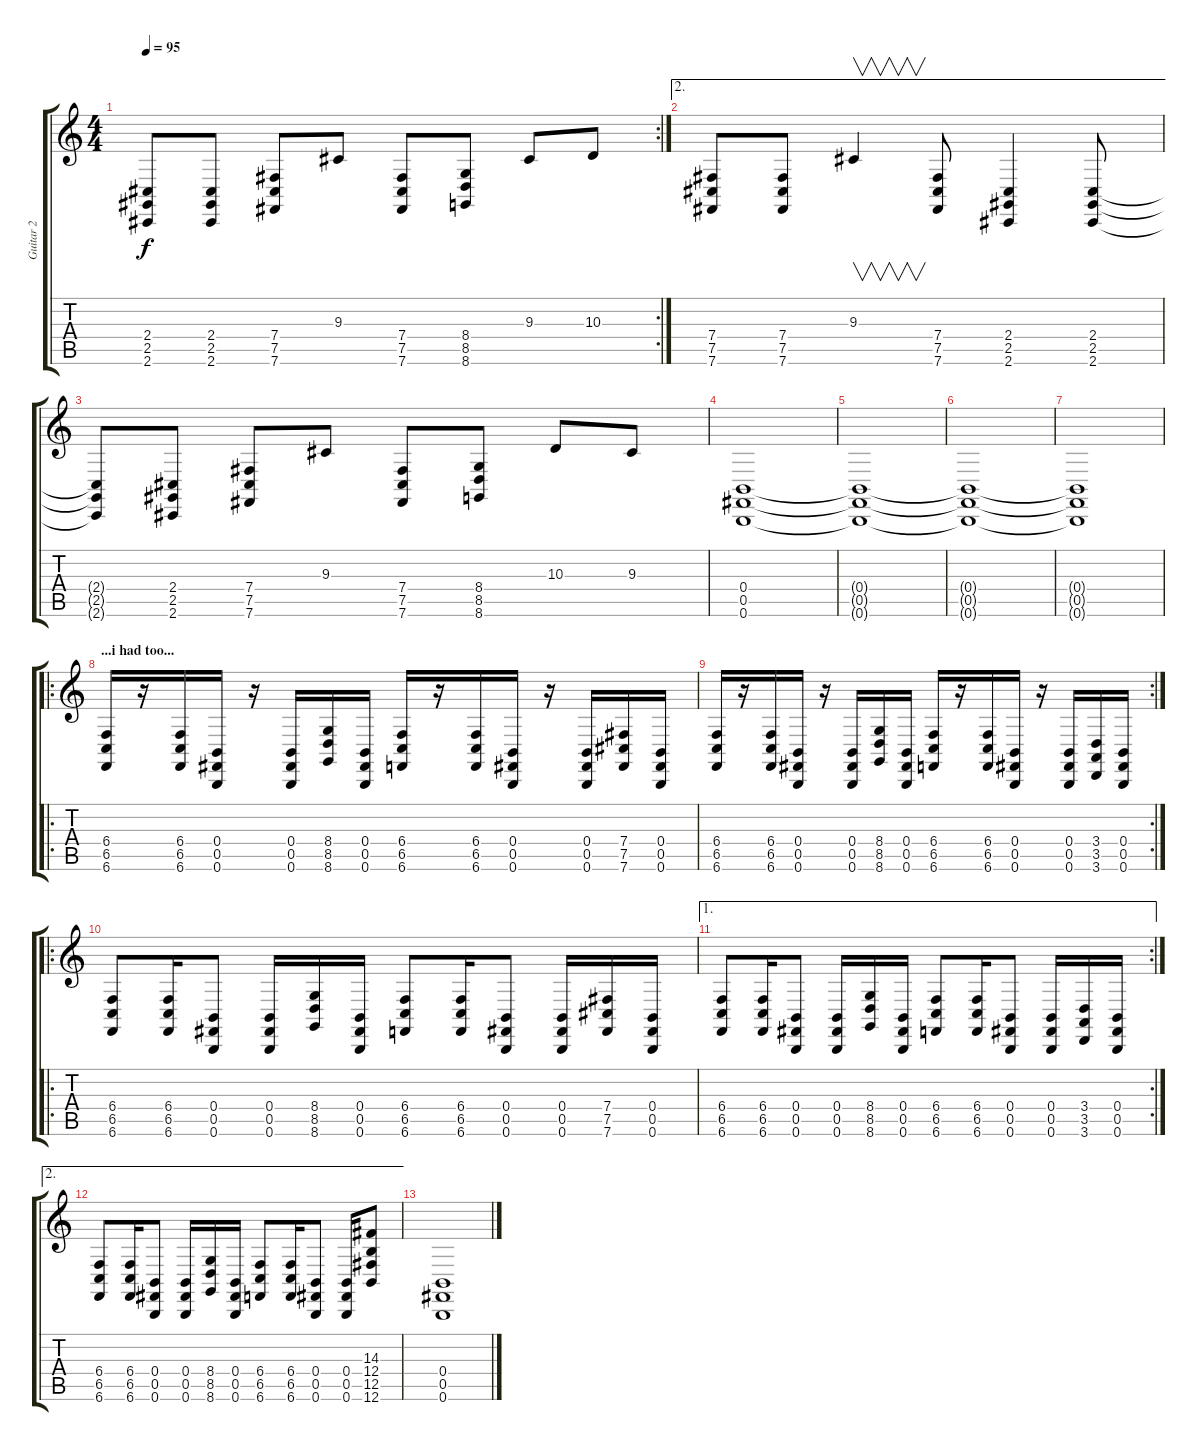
\track ("Guitar 2" "Guitar 2") {instrument lead2sawtooth}
\staff {score tabs}
\tuning (Db4 Ab3 E3 B2 Gb2 B1) {hide}
\rc 2
\ts (4 4)
\tempo 95
\clef g2
\ks c
(2.4{t} 2.5{t} 2.6{t}).8{dy f} (2.4 2.5 2.6).8 (7.4 7.5 7.6).8 9.3.8 (7.4 7.5 7.6).8 (8.4 8.5 8.6).8 9.3.8 10.3.8 |
\ae 2
(7.4 7.5 7.6).8 (7.4 7.5 7.6).8 9.3.4{v} (7.4 7.5 7.6).8 (2.4 2.5 2.6).4 (2.4 2.5 2.6).8 |
(2.4{t} 2.5{t} 2.6{t}).8 (2.4 2.5 2.6).8 (7.4 7.5 7.6).8 9.3.8 (7.4 7.5 7.6).8 (8.4 8.5 8.6).8 10.3.8 9.3.8 |
(0.4 0.5 0.6).1{volume 6} |
(0.4{t} 0.5{t} 0.6{t}).1 |
(0.4{t} 0.5{t} 0.6{t}).1{volume 0} |
(0.4{t} 0.5{t} 0.6{t}).1 |
\ro
\section ("" "...i had too...")
(6.4 6.5 6.6).16{volume 16} r.16 (6.4 6.5 6.6).16 (0.4 0.5 0.6).16 r.16 (0.4 0.5 0.6).16 (8.4 8.5 8.6).16 (0.4 0.5 0.6).16 (6.4 6.5 6.6).16 r.16 (6.4 6.5 6.6).16 (0.4 0.5 0.6).16 r.16 (0.4 0.5 0.6).16 (7.4 7.5 7.6).16 (0.4 0.5 0.6).16 |
\rc 2
(6.4 6.5 6.6).16 r.16 (6.4 6.5 6.6).16 (0.4 0.5 0.6).16 r.16 (0.4 0.5 0.6).16 (8.4 8.5 8.6).16 (0.4 0.5 0.6).16 (6.4 6.5 6.6).16 r.16 (6.4 6.5 6.6).16 (0.4 0.5 0.6).16 r.16 (0.4 0.5 0.6).16 (3.4 3.5 3.6).16 (0.4 0.5 0.6).16 |
\ro
(6.4 6.5 6.6).8 (6.4 6.5 6.6).16 (0.4 0.5 0.6).8 (0.4 0.5 0.6).16 (8.4 8.5 8.6).16 (0.4 0.5 0.6).16 (6.4 6.5 6.6).8 (6.4 6.5 6.6).16 (0.4 0.5 0.6).8 (0.4 0.5 0.6).16 (7.4 7.5 7.6).16 (0.4 0.5 0.6).16 |
\ae 1
\rc 2
(6.4 6.5 6.6).8 (6.4 6.5 6.6).16 (0.4 0.5 0.6).8 (0.4 0.5 0.6).16 (8.4 8.5 8.6).16 (0.4 0.5 0.6).16 (6.4 6.5 6.6).8 (6.4 6.5 6.6).16 (0.4 0.5 0.6).8 (0.4 0.5 0.6).16 (3.4 3.5 3.6).16 (0.4 0.5 0.6).16 |
\ae 2
(6.4 6.5 6.6).8 (6.4 6.5 6.6).16 (0.4 0.5 0.6).8 (0.4 0.5 0.6).16 (8.4 8.5 8.6).16 (0.4 0.5 0.6).16 (6.4 6.5 6.6).8 (6.4 6.5 6.6).16 (0.4 0.5 0.6).8 (0.4 0.5 0.6).16 (14.3 12.4 12.5 12.6).8 |
(0.4 0.5 0.6).1
